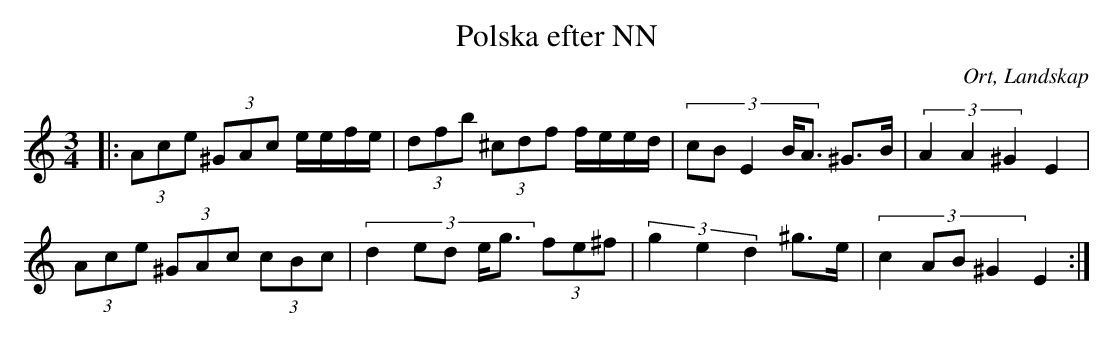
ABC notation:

X:1
T:Polska efter NN
O:Ort, Landskap
M:3/4
L:1/8
K:C
|: (3 Ace (3^GAc e/e/f/e/| (3 dfb (3^cdf f/e/e/d/|(3:2:5 cB E2 B<A ^G>B|(3:2:3 A2 A2 ^G2 E2|
(3 Ace (3^GAc (3cBc| (3:2:5 d2 ed e<g (3fe^f|(3:2:3 g2 e2 d2 ^g>e|(3:2:4 c2 AB ^G2 E2:|
